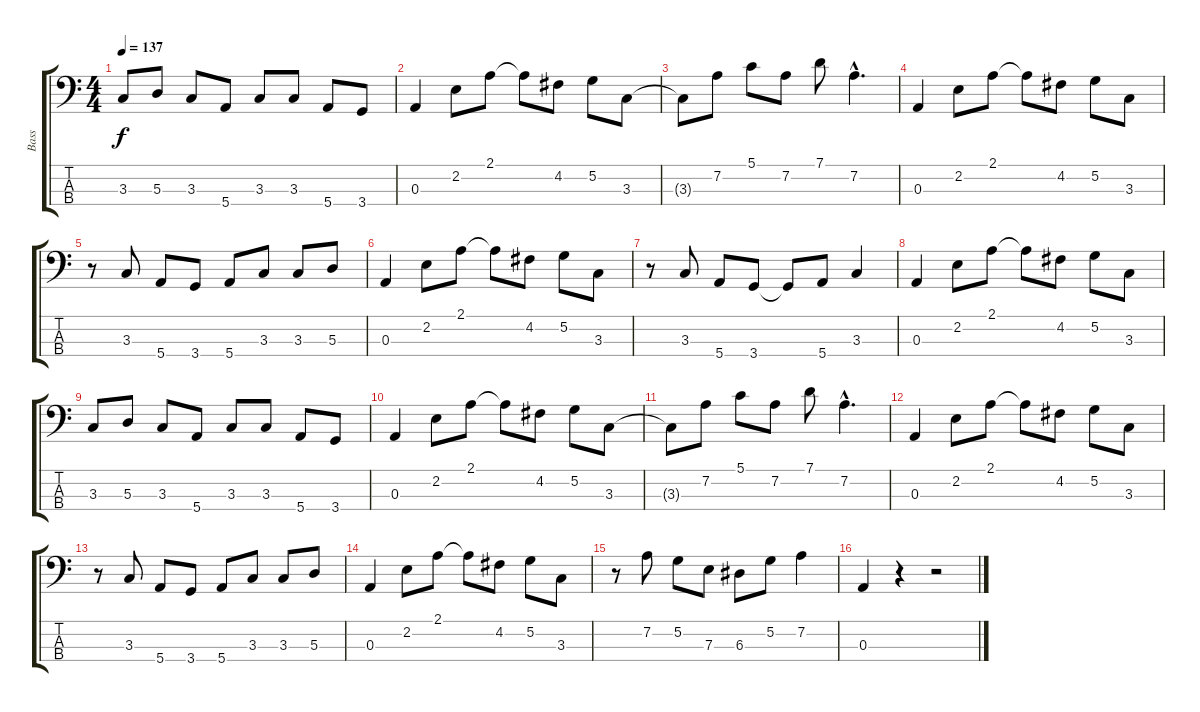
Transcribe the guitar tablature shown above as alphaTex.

\track ("Bass" "Bass") {instrument electricbassfinger}
\staff {score tabs}
\tuning (G2 D2 A1 E1) {hide}
\ts (4 4)
\tempo 137
\clef f4
\ks c
3.3.8{dy f} 5.3.8 3.3.8 5.4.8 3.3.8 3.3.8 5.4.8 3.4.8 |
0.3.4 2.2.8 2.1.8 2.1{t}.8 4.2.8 5.2.8 3.3.8 |
3.3{t}.8 7.2.8 5.1.8 7.2.8 7.1.8 7.2{hac}.4{d} |
0.3.4 2.2.8 2.1.8 2.1{t}.8 4.2.8 5.2.8 3.3.8 |
r.8 3.3.8 5.4.8 3.4.8 5.4.8 3.3.8 3.3.8 5.3.8 |
0.3.4 2.2.8 2.1.8 2.1{t}.8 4.2.8 5.2.8 3.3.8 |
r.8 3.3.8 5.4.8 3.4.8 3.4{t}.8 5.4.8 3.3.4 |
0.3.4 2.2.8 2.1.8 2.1{t}.8 4.2.8 5.2.8 3.3.8 |
3.3.8 5.3.8 3.3.8 5.4.8 3.3.8 3.3.8 5.4.8 3.4.8 |
0.3.4 2.2.8 2.1.8 2.1{t}.8 4.2.8 5.2.8 3.3.8 |
3.3{t}.8 7.2.8 5.1.8 7.2.8 7.1.8 7.2{hac}.4{d} |
0.3.4 2.2.8 2.1.8 2.1{t}.8 4.2.8 5.2.8 3.3.8 |
r.8 3.3.8 5.4.8 3.4.8 5.4.8 3.3.8 3.3.8 5.3.8 |
0.3.4 2.2.8 2.1.8 2.1{t}.8 4.2.8 5.2.8 3.3.8 |
r.8 7.2.8 5.2.8 7.3.8 6.3.8 5.2.8 7.2.4 |
0.3.4 r.4 r.2
